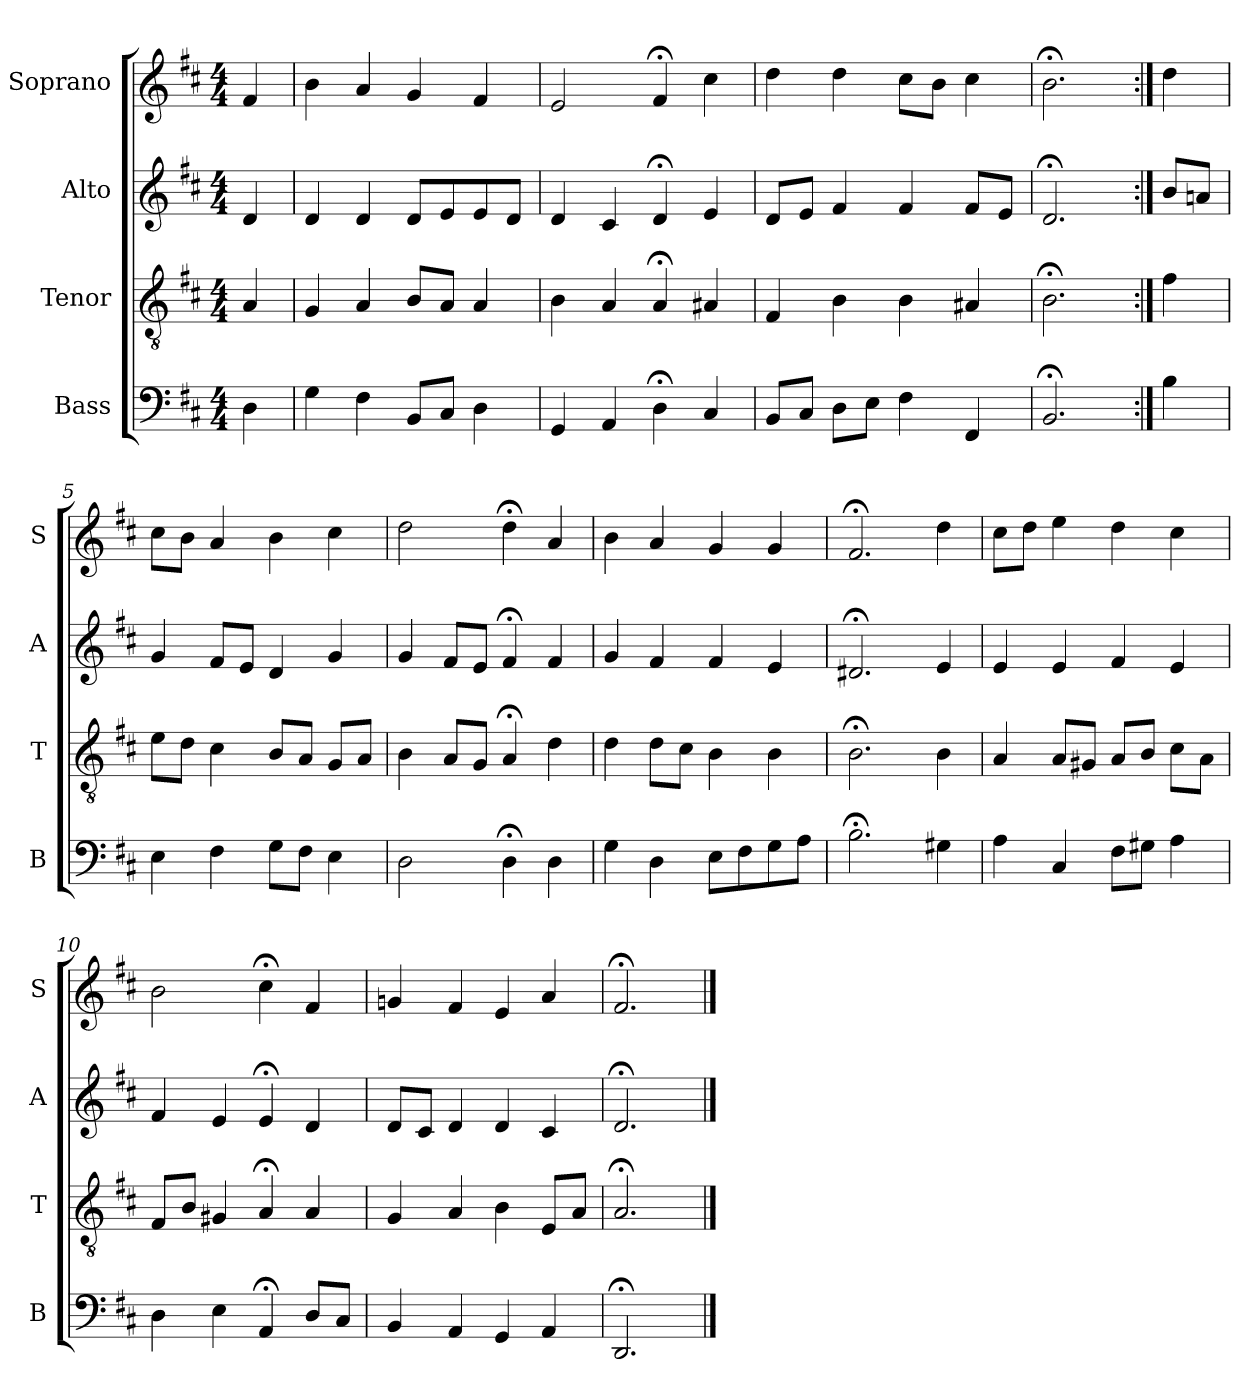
**kern	**kern	**kern	**kern
*part4	*part3	*part2	*part1
*staff4	*staff3	*staff2	*staff1
*I"Bass	*I"Tenor	*I"Alto	*I"Soprano
*I'B	*I'T	*I'A	*I'S
*clefF4	*clefGv2	*clefG2	*clefG2
*k[f#c#]	*k[f#c#]	*k[f#c#]	*k[f#c#]
*D:	*D:	*D:	*D:
*M4/4	*M4/4	*M4/4	*M4/4
*MM100	*MM100	*MM100	*MM100
=	=	=	=
4D	4A	4d	4f#
=1	=1	=1	=1
4G	4G	4d	4b
4F#	4A	4d	4a
8BBL	8BL	8dL	4g
8C#J	8AJ	8e	.
4D	4A	8e	4f#
.	.	8dJ	.
=2	=2	=2	=2
4GG	4B	4d	2e
4AA	4A	4c#	.
4D;<	4A;<	4d;<	4f#;<
4C#	4A#X	4e	4cc#
=3	=3	=3	=3
8BBL	4F#	8dL	4dd
8C#J	.	8eJ	.
8DL	4B	4f#	4dd
8EJ	.	.	.
4F#	4B	4f#	8cc#L
.	.	.	8bJ
4FF#	4A#X	8f#L	4cc#
.	.	8eJ	.
=4	=4	=4	=4
2.BB;<	2.B;<	2.d;<	2.b;<
=:|!	=:|!	=:|!	=:|!
4B	4f#	8bL	4dd
.	.	8anJ	.
=5	=5	=5	=5
4E	8eL	4g	8cc#L
.	8dJ	.	8bJ
4F#	4c#	8f#L	4a
.	.	8eJ	.
8GL	8BL	4d	4b
8F#J	8AJ	.	.
4E	8GL	4g	4cc#
.	8AJ	.	.
=6	=6	=6	=6
2D	4B	4g	2dd
.	8AL	8f#L	.
.	8GJ	8eJ	.
4D;<	4A;<	4f#;<	4dd;<
4D	4d	4f#	4a
=7	=7	=7	=7
4G	4d	4g	4b
4D	8dL	4f#	4a
.	8c#J	.	.
8EL	4B	4f#	4g
8F#	.	.	.
8G	4B	4e	4g
8AJ	.	.	.
=8	=8	=8	=8
2.B;<	2.B;<	2.d#X;<	2.f#;<
4G#X	4B	4e	4dd
=9	=9	=9	=9
4A	4A	4e	8cc#L
.	.	.	8ddJ
4C#	8AL	4e	4ee
.	8G#XJ	.	.
8F#L	8AL	4f#	4dd
8G#XJ	8BJ	.	.
4A	8c#L	4e	4cc#
.	8AJ	.	.
=10	=10	=10	=10
4D	8F#L	4f#	2b
.	8BJ	.	.
4E	4G#X	4e	.
4AA;<	4A;<	4e;<	4cc#;<
8DL	4A	4d	4f#
8C#J	.	.	.
=11	=11	=11	=11
4BB	4G	8dL	4gn
.	.	8c#J	.
4AA	4A	4d	4f#
4GG	4B	4d	4e
4AA	8EL	4c#	4a
.	8AJ	.	.
=12	=12	=12	=12
2.DD;<	2.A;<	2.d;<	2.f#;<
==	==	==	==
*-	*-	*-	*-
